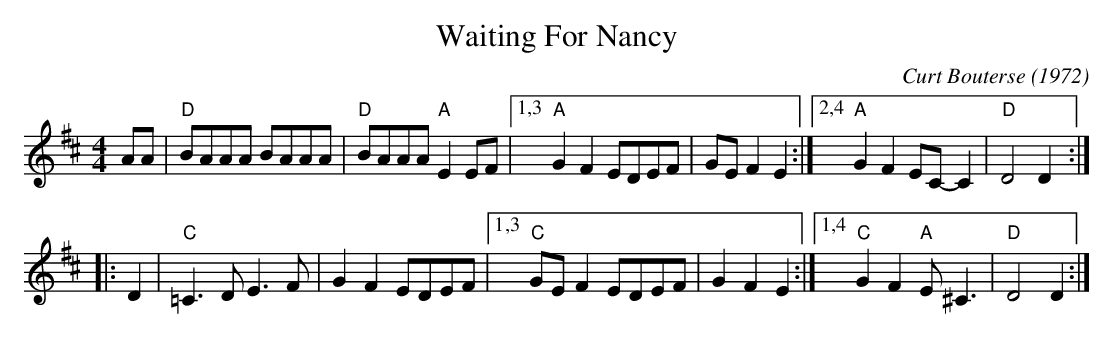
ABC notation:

X:1
T: Waiting For Nancy
C: Curt Bouterse (1972)
M: 4/4
L: 1/4
K: D
A/A/ |\
"D"B/A/A/A/ B/A/A/A/ | "D"B/A/A/A/ "A"EE/F/ |\
[1,3 "A"GF E/D/E/F/ | G/E/F E :|\
[2,4 "A"GF E/C/-C | "D"D2 D:|
|:\
D |\
"C"=C3/D/ E3/F/ | GF E/D/E/F/ |\
[1,3 "C"G/E/F E/D/E/F/ | GF E :|\
[1,4 "C"GF "A"E/^C3/ | "D"D2 D :|
